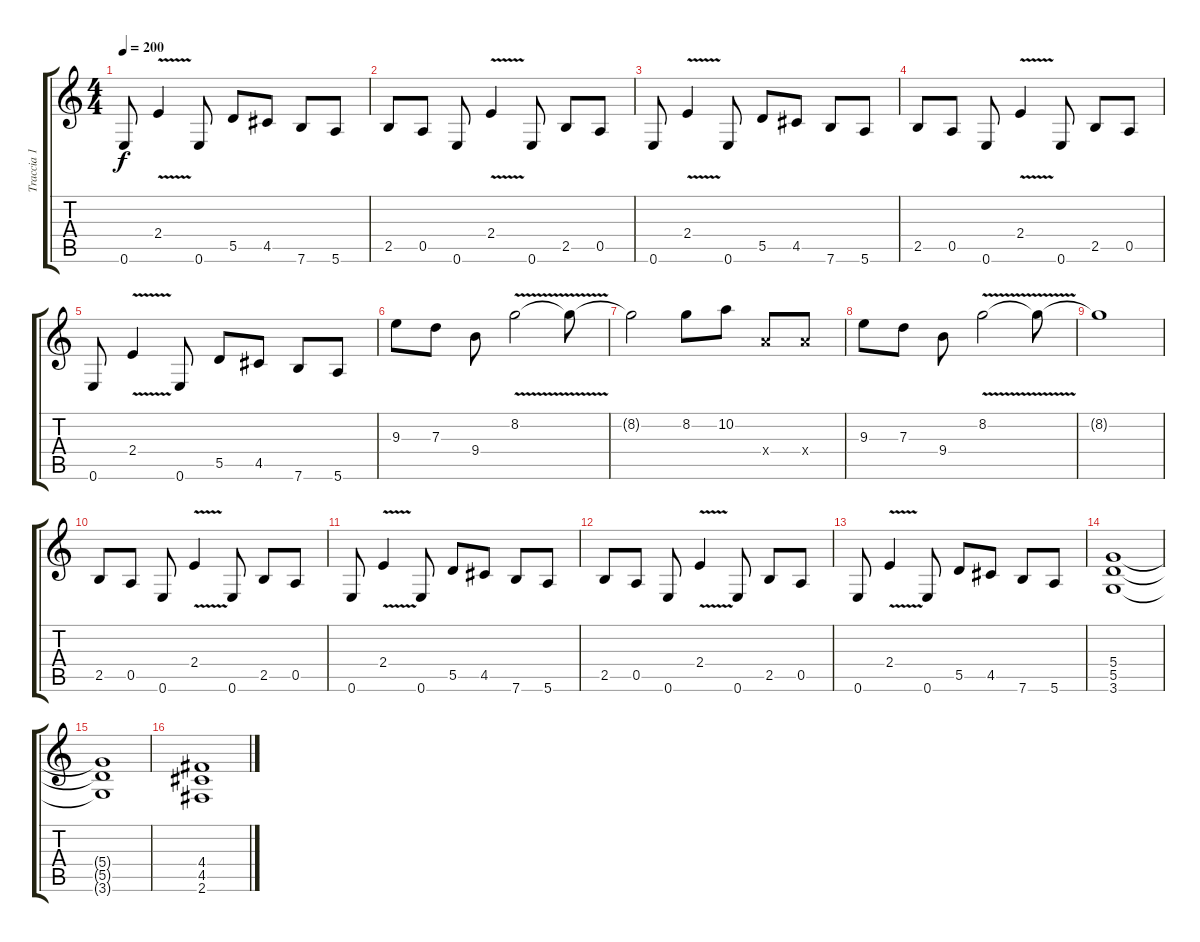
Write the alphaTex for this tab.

\track ("Traccia 1" "Traccia 1") {instrument overdrivenguitar}
\staff {score tabs}
\tuning (E4 B3 G3 D3 A2 E2) {hide}
\ts (4 4)
\tempo 200
\clef g2
\ks c
0.6.8{dy f} 2.4{v}.4 0.6.8 5.5.8 4.5.8 7.6.8 5.6.8 |
2.5.8 0.5.8 0.6.8 2.4{v}.4 0.6.8 2.5.8 0.5.8 |
0.6.8 2.4{v}.4 0.6.8 5.5.8 4.5.8 7.6.8 5.6.8 |
2.5.8 0.5.8 0.6.8 2.4{v}.4 0.6.8 2.5.8 0.5.8 |
0.6.8 2.4{v}.4 0.6.8 5.5.8 4.5.8 7.6.8 5.6.8 |
9.3.8 7.3.8 9.4.8 8.2{v}.2 8.2{t}.8 |
8.2{t}.2 8.2.8 10.2.8 7.4{x}.8 7.4{x}.8 |
9.3.8 7.3.8 9.4.8 8.2{v}.2 8.2{t}.8 |
8.2{t}.1 |
2.5.8 0.5.8 0.6.8 2.4{v}.4 0.6.8 2.5.8 0.5.8 |
0.6.8 2.4{v}.4 0.6.8 5.5.8 4.5.8 7.6.8 5.6.8 |
2.5.8 0.5.8 0.6.8 2.4{v}.4 0.6.8 2.5.8 0.5.8 |
0.6.8 2.4{v}.4 0.6.8 5.5.8 4.5.8 7.6.8 5.6.8 |
(5.4 5.5 3.6).1 |
(5.4{t} 5.5{t} 3.6{t}).1 |
(4.4 4.5 2.6).1
